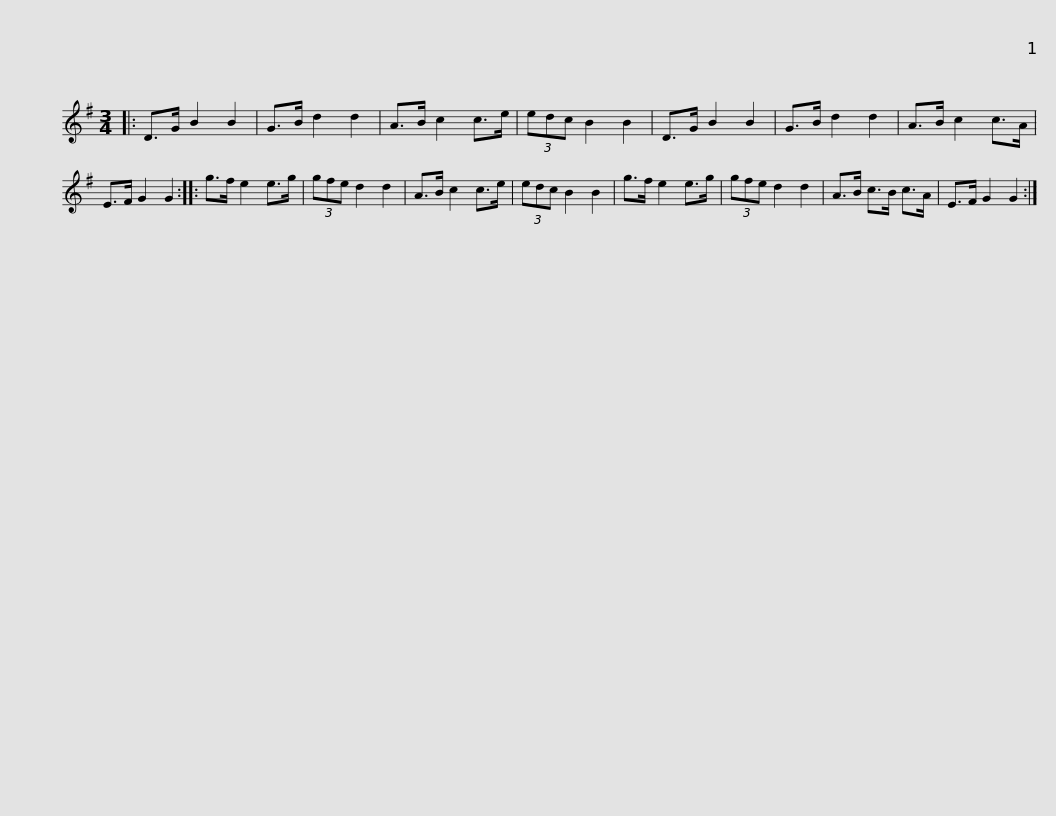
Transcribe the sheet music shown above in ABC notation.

X:1
L:1/8
M:3/4
I:linebreak $
K:G
V:1 treble
V:1
|: D>G B2 B2 | G>B d2 d2 | A>B c2 c>e | (3edc B2 B2 | D>G B2 B2 | %5
 G>B d2 d2 | A>B c2 c>A | E>F G2 G2 ::$ g>f e2 e>g | (3gfe d2 d2 | %10
 A>B c2 c>e | (3edc B2 B2 | g>f e2 e>g | (3gfe d2 d2 | A>B c>B c>A |$ %15
 E>F G2 G2 :| %16
